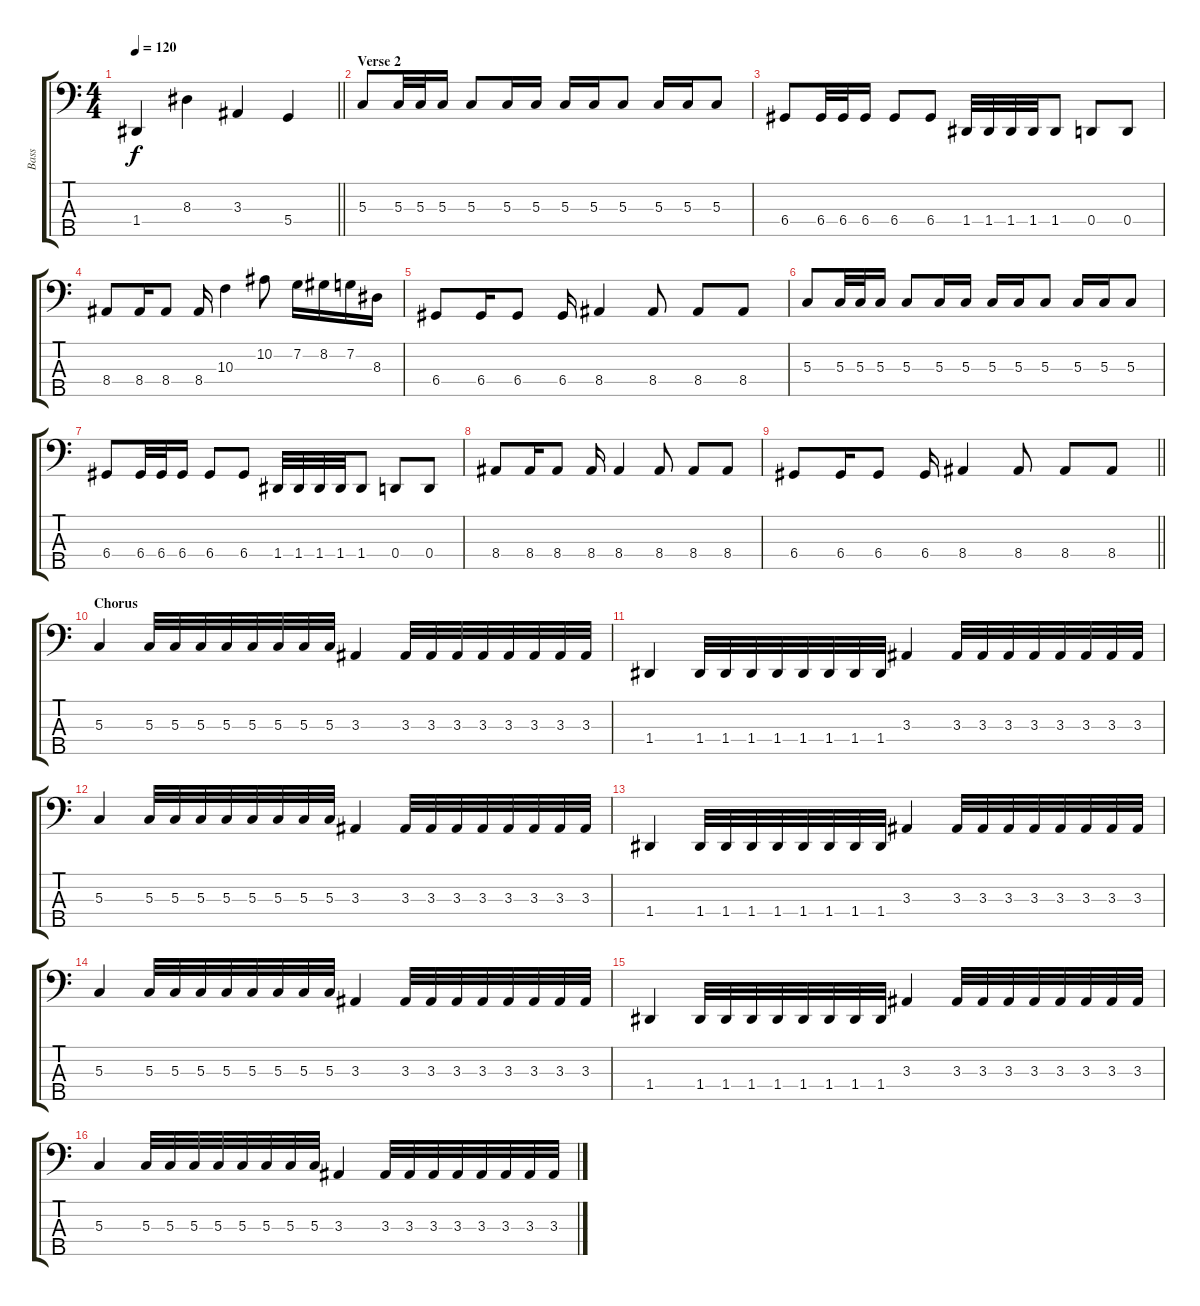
\track ("Bass" "Bass") {instrument electricbasspick}
\staff {score tabs}
\tuning (F2 C2 G1 D1 A0) {hide}
\ts (4 4)
\tempo 120
\clef f4
\barLineRight lightlight
\ks c
1.4.4{dy f} 8.3.4 3.3.4 5.4.4 |
\section ("" "Verse 2")
5.3.8 5.3.32 5.3.32 5.3.16 5.3.8 5.3.16 5.3.16 5.3.16 5.3.16 5.3.8 5.3.16 5.3.16 5.3.8 |
6.4.8 6.4.32 6.4.32 6.4.16 6.4.8 6.4.8 1.4.32 1.4.32 1.4.32 1.4.32 1.4.8 0.4.8 0.4.8 |
8.4.8 8.4.16 8.4.8 8.4.16 10.3.4 10.2.8 7.2.16 8.2.16 7.2.16 8.3.16 |
6.4.8 6.4.16 6.4.8 6.4.16 8.4.4 8.4.8 8.4.8 8.4.8 |
5.3.8 5.3.32 5.3.32 5.3.16 5.3.8 5.3.16 5.3.16 5.3.16 5.3.16 5.3.8 5.3.16 5.3.16 5.3.8 |
6.4.8 6.4.32 6.4.32 6.4.16 6.4.8 6.4.8 1.4.32 1.4.32 1.4.32 1.4.32 1.4.8 0.4.8 0.4.8 |
8.4.8 8.4.16 8.4.8 8.4.16 8.4.4 8.4.8 8.4.8 8.4.8 |
\barLineRight lightlight
6.4.8 6.4.16 6.4.8 6.4.16 8.4.4 8.4.8 8.4.8 8.4.8 |
\section ("" "Chorus")
5.3.4 5.3.32 5.3.32 5.3.32 5.3.32 5.3.32 5.3.32 5.3.32 5.3.32 3.3.4 3.3.32 3.3.32 3.3.32 3.3.32 3.3.32 3.3.32 3.3.32 3.3.32 |
1.4.4 1.4.32 1.4.32 1.4.32 1.4.32 1.4.32 1.4.32 1.4.32 1.4.32 3.3.4 3.3.32 3.3.32 3.3.32 3.3.32 3.3.32 3.3.32 3.3.32 3.3.32 |
5.3.4 5.3.32 5.3.32 5.3.32 5.3.32 5.3.32 5.3.32 5.3.32 5.3.32 3.3.4 3.3.32 3.3.32 3.3.32 3.3.32 3.3.32 3.3.32 3.3.32 3.3.32 |
1.4.4 1.4.32 1.4.32 1.4.32 1.4.32 1.4.32 1.4.32 1.4.32 1.4.32 3.3.4 3.3.32 3.3.32 3.3.32 3.3.32 3.3.32 3.3.32 3.3.32 3.3.32 |
5.3.4 5.3.32 5.3.32 5.3.32 5.3.32 5.3.32 5.3.32 5.3.32 5.3.32 3.3.4 3.3.32 3.3.32 3.3.32 3.3.32 3.3.32 3.3.32 3.3.32 3.3.32 |
1.4.4 1.4.32 1.4.32 1.4.32 1.4.32 1.4.32 1.4.32 1.4.32 1.4.32 3.3.4 3.3.32 3.3.32 3.3.32 3.3.32 3.3.32 3.3.32 3.3.32 3.3.32 |
5.3.4 5.3.32 5.3.32 5.3.32 5.3.32 5.3.32 5.3.32 5.3.32 5.3.32 3.3.4 3.3.32 3.3.32 3.3.32 3.3.32 3.3.32 3.3.32 3.3.32 3.3.32
